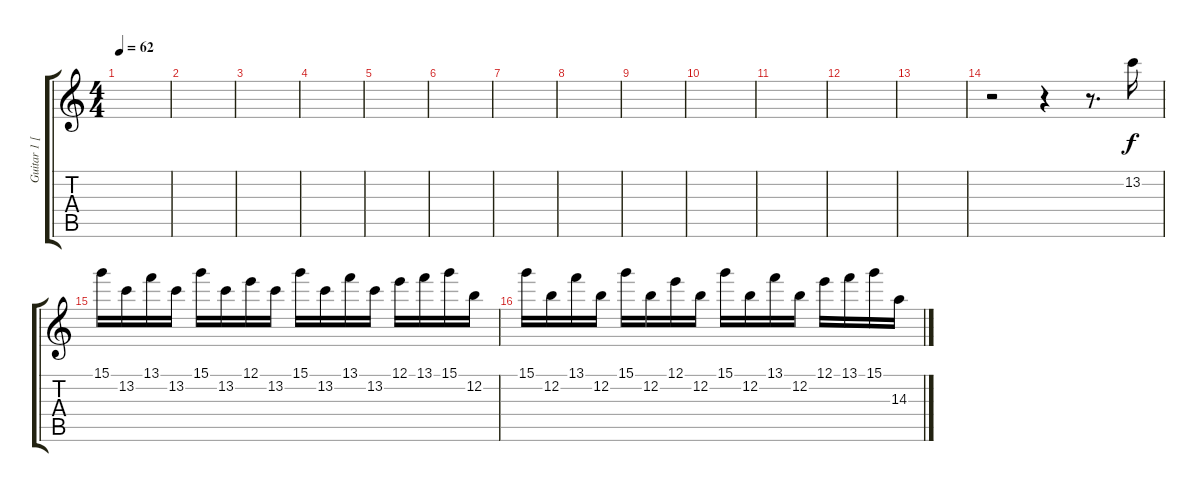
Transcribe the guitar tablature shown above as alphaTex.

\track ("Guitar 1 [Slash]" "Guitar 1 [") {instrument overdrivenguitar}
\staff {score tabs}
\tuning (E4 B3 G3 D3 A2 E2) {hide}
\ts (4 4)
\tempo 62
\clef g2
\ks c
|
|
|
|
|
|
|
|
|
|
|
|
|
r.2 r.4 r.8{d} 13.2.16 |
15.1.16 13.2.16 13.1.16 13.2.16 15.1.16 13.2.16 12.1.16 13.2.16 15.1.16 13.2.16 13.1.16 13.2.16 12.1.16 13.1.16 15.1.16 12.2.16 |
15.1.16 12.2.16 13.1.16 12.2.16 15.1.16 12.2.16 12.1.16 12.2.16 15.1.16 12.2.16 13.1.16 12.2.16 12.1.16 13.1.16 15.1.16 14.3.16
